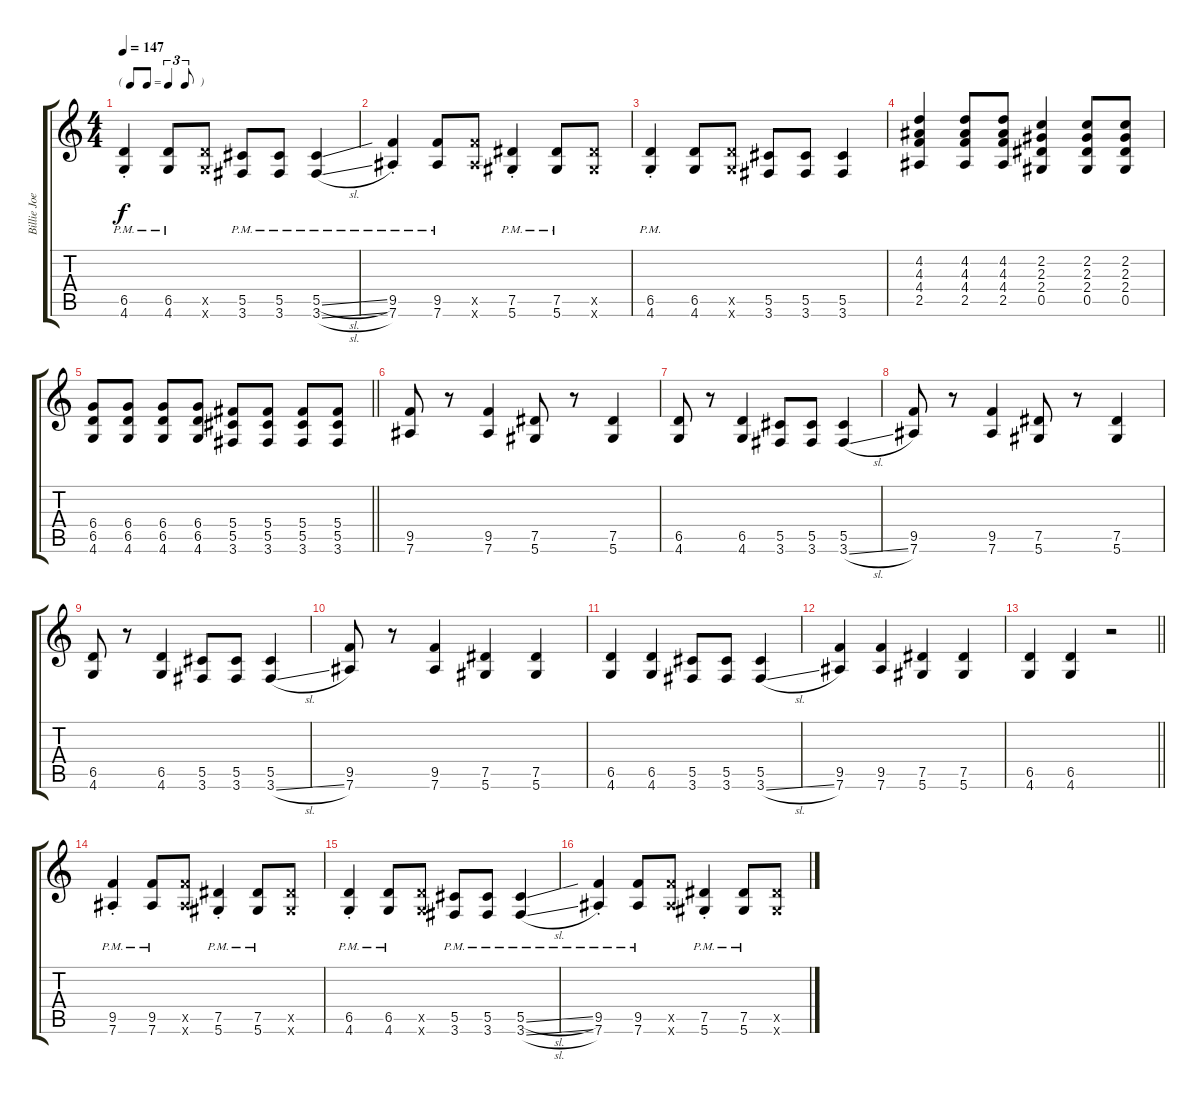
\track ("Billie Joe" "Billie Joe") {instrument distortionguitar}
\staff {score tabs}
\tuning (Eb4 Bb3 Gb3 Db3 Ab2 Eb2) {hide}
\ts (4 4)
\tf triplet8th
\tempo 147
\clef g2
\ks c
(6.5{pm} 4.6{pm st}).4{dy f} (6.5{pm} 4.6{pm}).8 (6.5{x} 4.6{x}).8 (5.5{pm} 3.6{pm}).8 (5.5{pm} 3.6{pm}).8 (5.5{sl pm} 3.6{sl pm}).4 |
(9.5{pm st} 7.6{pm}).4 (9.5{pm} 7.6{pm}).8 (9.5{x} 7.6{x}).8 (7.5{pm st} 5.6{pm}).4 (7.5{pm} 5.6{pm}).8 (7.5{x} 5.6{x}).8 |
(6.5{pm st} 4.6{pm}).4 (6.5 4.6).8 (6.5{x} 4.6{x}).8 (5.5 3.6).8 (5.5 3.6).8 (5.5 3.6).4 |
(4.2 4.3 4.4 2.5).4 (4.2 4.3 4.4 2.5).8 (4.2 4.3 4.4 2.5).8 (2.2 2.3 2.4 0.5).4 (2.2 2.3 2.4 0.5).8 (2.2 2.3 2.4 0.5).8 |
\barLineRight lightlight
(6.4 6.5 4.6).8 (6.4 6.5 4.6).8 (6.4 6.5 4.6).8 (6.4 6.5 4.6).8 (5.4 5.5 3.6).8 (5.4 5.5 3.6).8 (5.4 5.5 3.6).8 (5.4 5.5 3.6).8 |
(9.5 7.6).8 r.8 (9.5 7.6).4 (7.5 5.6).8 r.8 (7.5 5.6).4 |
(6.5 4.6).8 r.8 (6.5 4.6).4 (5.5 3.6).8 (5.5 3.6).8 (5.5 3.6{sl}).4 |
(9.5 7.6).8 r.8 (9.5 7.6).4 (7.5 5.6).8 r.8 (7.5 5.6).4 |
(6.5 4.6).8 r.8 (6.5 4.6).4 (5.5 3.6).8 (5.5 3.6).8 (5.5 3.6{sl}).4 |
(9.5 7.6).8 r.8 (9.5 7.6).4 (7.5 5.6).4 (7.5 5.6).4 |
(6.5 4.6).4 (6.5 4.6).4 (5.5 3.6).8 (5.5 3.6).8 (5.5 3.6{sl}).4 |
(9.5 7.6).4 (9.5 7.6).4 (7.5 5.6).4 (7.5 5.6).4 |
\barLineRight lightlight
(6.5 4.6).4 (6.5 4.6).4 r.2 |
(9.5{pm} 7.6{pm st}).4 (9.5{pm} 7.6{pm}).8 (9.5{x} 7.6{x}).8 (7.5{pm} 5.6{pm st}).4 (7.5{pm} 5.6{pm}).8 (7.5{x} 5.6{x}).8 |
(6.5{pm} 4.6{pm st}).4 (6.5{pm} 4.6{pm}).8 (6.5{x} 4.6{x}).8 (5.5{pm} 3.6{pm}).8 (5.5{pm} 3.6{pm}).8 (5.5{sl pm} 3.6{sl pm}).4 |
(9.5{pm} 7.6{pm st}).4 (9.5{pm} 7.6{pm}).8 (9.5{x} 7.6{x}).8 (7.5{pm} 5.6{pm st}).4 (7.5{pm} 5.6{pm}).8 (7.5{x} 5.6{x}).8
